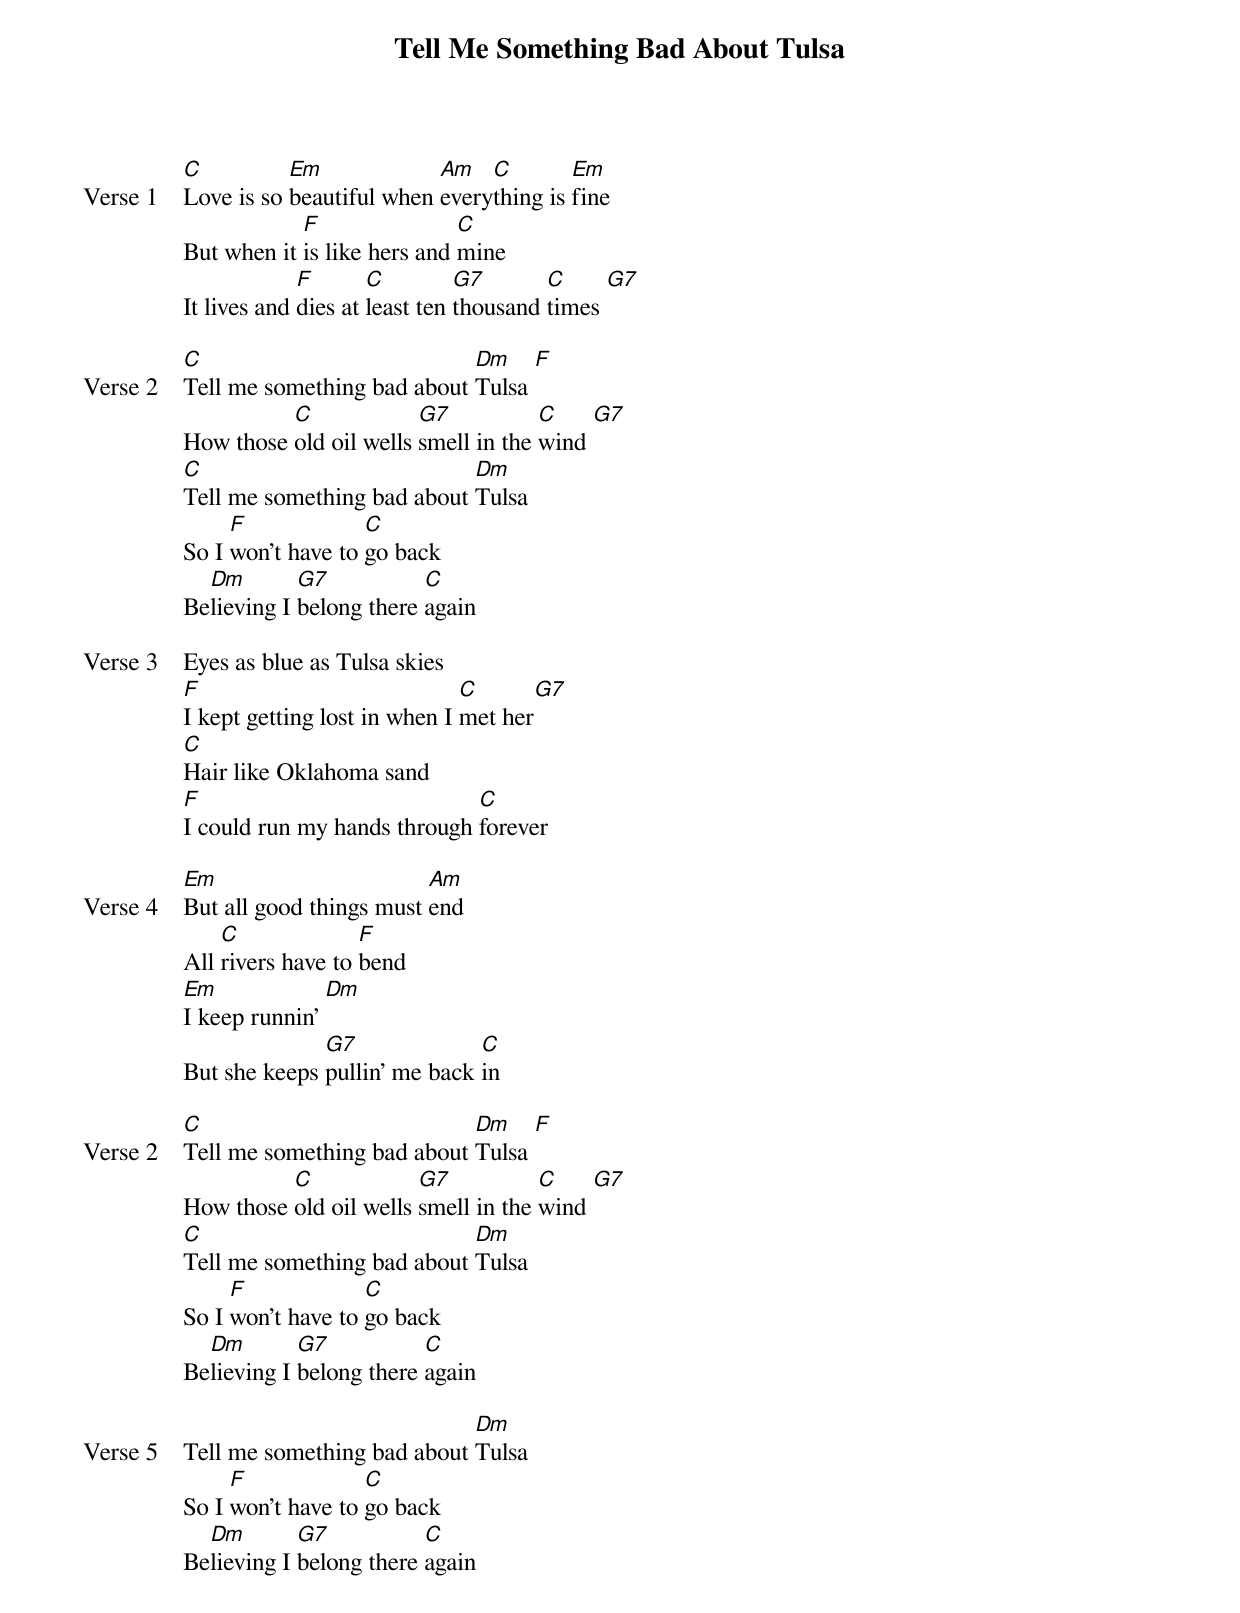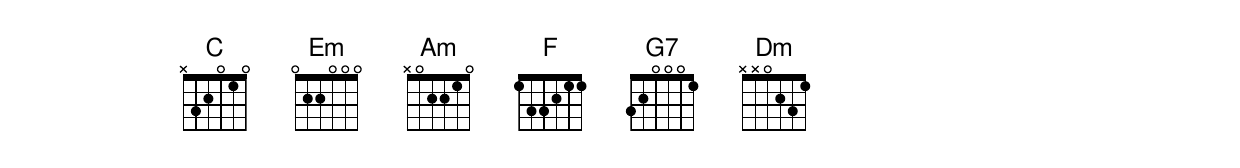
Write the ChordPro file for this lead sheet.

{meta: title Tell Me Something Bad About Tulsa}
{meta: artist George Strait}
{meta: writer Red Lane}

{start_of_verse: Verse 1}
[C]Love is so [Em]beautiful when [Am]every[C]thing is [Em]fine
But when it [F]is like hers and [C]mine
It lives and [F]dies at [C]least ten [G7]thousand [C]times [G7]
{end_of_verse}

{start_of_verse: Verse 2}
[C]Tell me something bad about [Dm]Tulsa [F]
How those [C]old oil wells [G7]smell in the [C]wind [G7]
[C]Tell me something bad about [Dm]Tulsa
So I [F]won't have to [C]go back
Be[Dm]lieving I [G7]belong there [C]again
{end_of_verse}

{start_of_verse: Verse 3}
Eyes as blue as Tulsa skies
[F]I kept getting lost in when I [C]met her[G7]
[C]Hair like Oklahoma sand
[F]I could run my hands through [C]forever
{end_of_verse}

{start_of_verse: Verse 4}
[Em]But all good things must [Am]end
All [C]rivers have to [F]bend
[Em]I keep runnin' [Dm]
But she keeps [G7]pullin' me back [C]in
{end_of_verse}

{start_of_verse: Verse 2}
[C]Tell me something bad about [Dm]Tulsa [F]
How those [C]old oil wells [G7]smell in the [C]wind [G7]
[C]Tell me something bad about [Dm]Tulsa
So I [F]won't have to [C]go back
Be[Dm]lieving I [G7]belong there [C]again
{end_of_verse}

{start_of_verse: Verse 5}
Tell me something bad about [Dm]Tulsa
So I [F]won't have to [C]go back
Be[Dm]lieving I [G7]belong there [C]again
{end_of_verse}
